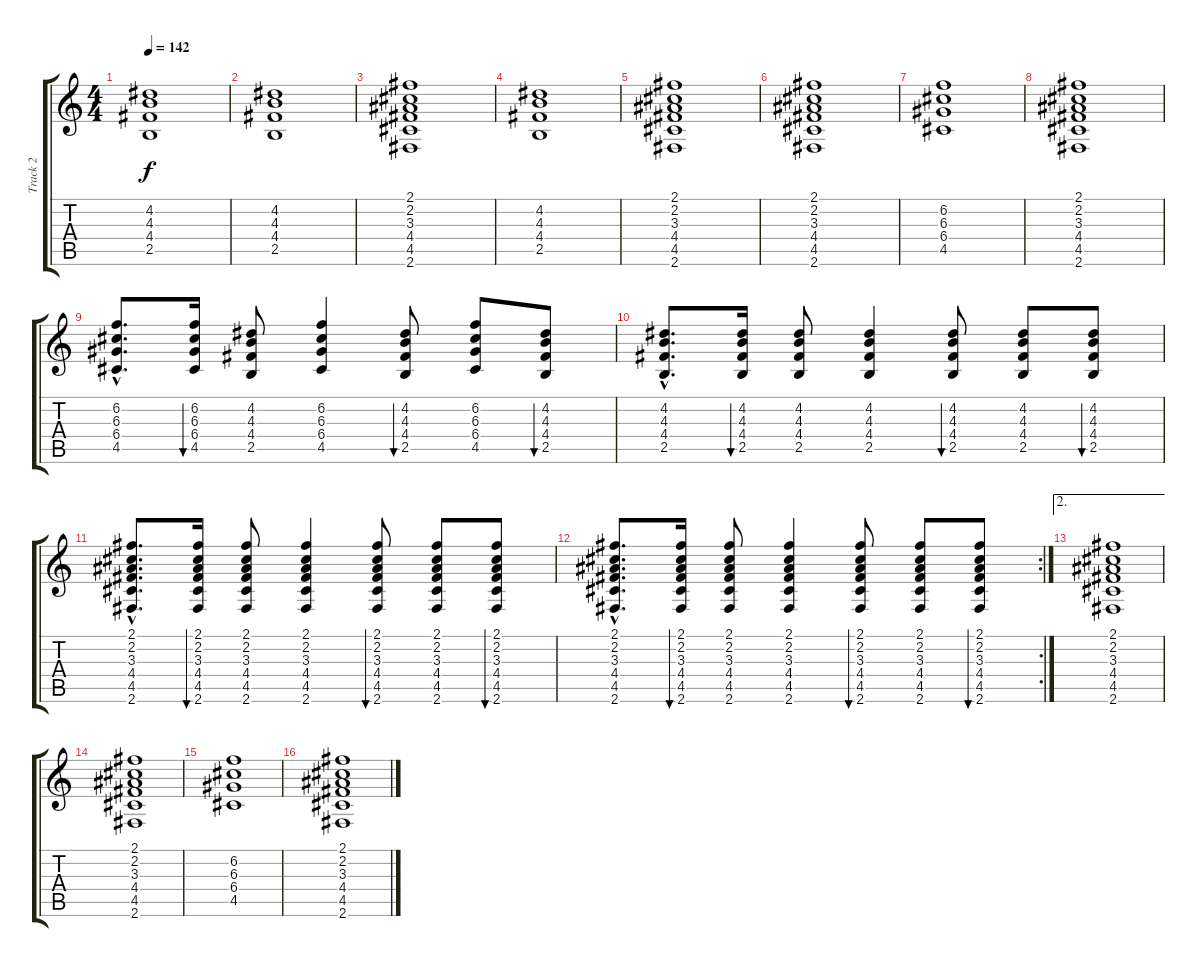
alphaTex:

\track ("Track 2" "Track 2") {instrument acousticguitarnylon}
\staff {score tabs}
\tuning (E4 B3 G3 D3 A2 E2) {hide}
\ts (4 4)
\tempo 142
\clef g2
\ks c
(4.2 4.3 4.4 2.5).1{dy f} |
(4.2 4.3 4.4 2.5).1 |
(2.1 2.2 3.3 4.4 4.5 2.6).1 |
(4.2 4.3 4.4 2.5).1 |
(2.1 2.2 3.3 4.4 4.5 2.6).1 |
(2.1 2.2 3.3 4.4 4.5 2.6).1 |
(6.2 6.3 6.4 4.5).1 |
(2.1 2.2 3.3 4.4 4.5 2.6).1 |
(6.2{hac} 6.3{hac} 6.4{hac} 4.5{hac}).8{d} (6.2 6.3 6.4 4.5).16{bu 60} (4.2 4.3 4.4 2.5).8 (6.2 6.3 6.4 4.5).4 (4.2 4.3 4.4 2.5).8{bu 60} (6.2 6.3 6.4 4.5).8 (4.2 4.3 4.4 2.5).8{bu 60} |
(4.2{hac} 4.3{hac} 4.4{hac} 2.5{hac}).8{d} (4.2 4.3 4.4 2.5).16{bu 60} (4.2 4.3 4.4 2.5).8 (4.2 4.3 4.4 2.5).4 (4.2 4.3 4.4 2.5).8{bu 60} (4.2 4.3 4.4 2.5).8 (4.2 4.3 4.4 2.5).8{bu 60} |
(2.1{hac} 2.2{hac} 3.3{hac} 4.4{hac} 4.5{hac} 2.6{hac}).8{d} (2.1 2.2 3.3 4.4 4.5 2.6).16{bu 60} (2.1 2.2 3.3 4.4 4.5 2.6).8 (2.1 2.2 3.3 4.4 4.5 2.6).4 (2.1 2.2 3.3 4.4 4.5 2.6).8{bu 60} (2.1 2.2 3.3 4.4 4.5 2.6).8 (2.1 2.2 3.3 4.4 4.5 2.6).8{bu 60} |
\rc 2
(2.1{hac} 2.2{hac} 3.3{hac} 4.4{hac} 4.5{hac} 2.6{hac}).8{d} (2.1 2.2 3.3 4.4 4.5 2.6).16{bu 60} (2.1 2.2 3.3 4.4 4.5 2.6).8 (2.1 2.2 3.3 4.4 4.5 2.6).4 (2.1 2.2 3.3 4.4 4.5 2.6).8{bu 60} (2.1 2.2 3.3 4.4 4.5 2.6).8 (2.1 2.2 3.3 4.4 4.5 2.6).8{bu 60} |
\ae 2
(2.1 2.2 3.3 4.4 4.5 2.6).1 |
(2.1 2.2 3.3 4.4 4.5 2.6).1 |
(6.2 6.3 6.4 4.5).1 |
(2.1 2.2 3.3 4.4 4.5 2.6).1
